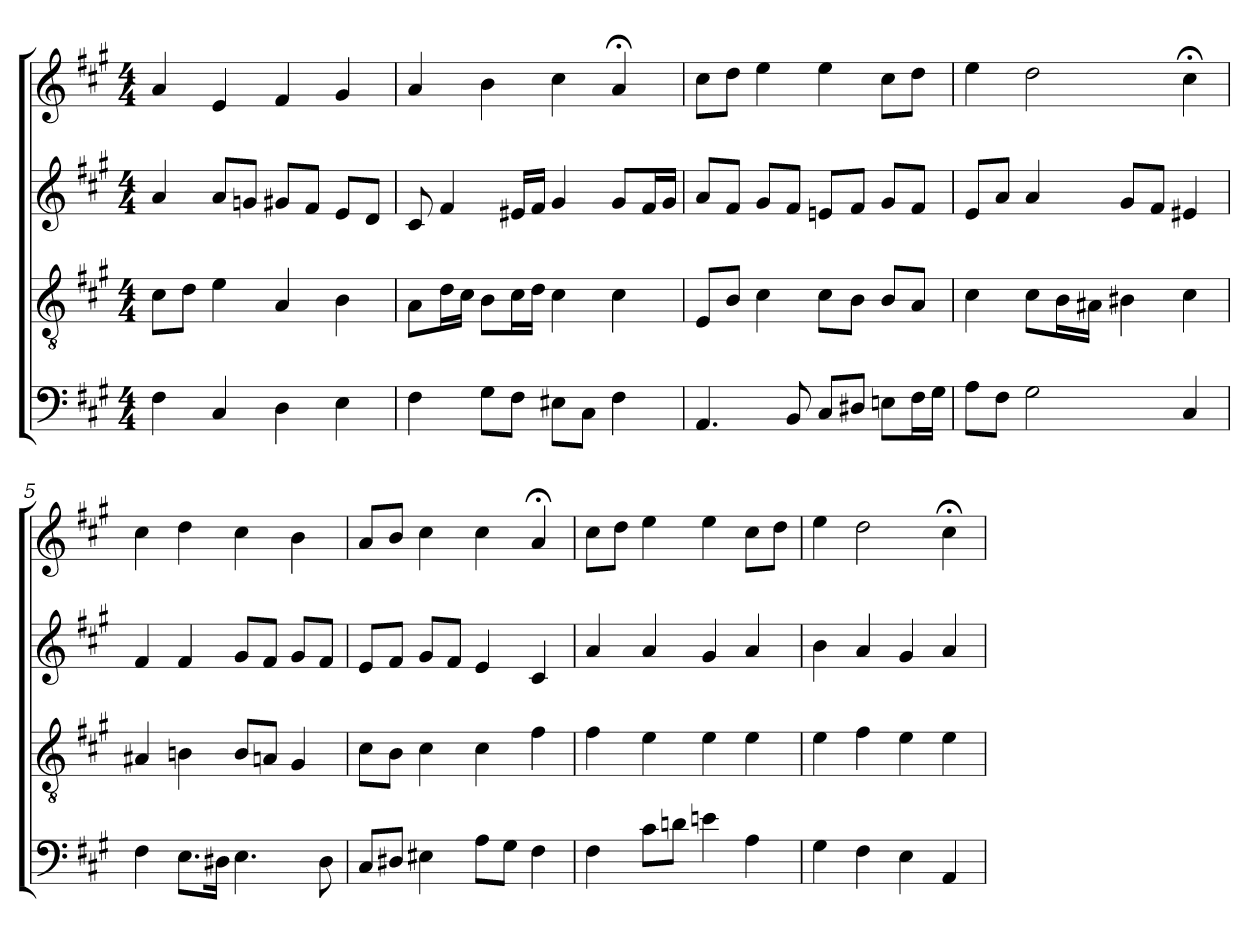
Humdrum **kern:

**kern	**kern	**kern	**kern
*part4	*part3	*part2	*part1
*staff4	*staff3	*staff2	*staff1
*clefF4	*clefGv2	*clefG2	*clefG2
*k[f#c#g#]	*k[f#c#g#]	*k[f#c#g#]	*k[f#c#g#]
*M4/4	*M4/4	*M4/4	*M4/4
=1	=1	=1	=1
4F#\	8c#\L	4a/	4a/
.	8d\J	.	.
4C#/	4e\	8a/L	4e/
.	.	8gn/J	.
4D\	4A/	8g#X/L	4f#/
.	.	8f#/J	.
4E\	4B\	8e/L	4g#/
.	.	8d/J	.
=2	=2	=2	=2
4F#\	8A\L	8c#/	4a/
.	16d\L	4f#/	.
.	16c#\JJ	.	.
8G#\L	8B\L	.	4b\
8F#\J	16c#\L	16e#X/LL	.
.	16d\JJ	16f#/JJ	.
8E#X\L	4c#\	4g#/	4cc#\
8C#\J	.	.	.
4F#\	4c#\	8g#/L	4a;/
.	.	16f#/L	.
.	.	16g#/JJ	.
=3	=3	=3	=3
4.AA/	8E/L	8a/L	8cc#\L
.	8B/J	8f#/J	8dd\J
.	4c#\	8g#/L	4ee\
8BB/	.	8f#/J	.
8C#/L	8c#\L	8en/L	4ee\
8D#X/J	8B\J	8f#/J	.
8En\L	8B/L	8g#/L	8cc#\L
16F#\L	8A/J	8f#/J	8dd\J
16G#\JJ	.	.	.
=4	=4	=4	=4
8A\L	4c#\	8e/L	4ee\
8F#\J	.	8a/J	.
2G#\	8c#\L	4a/	2dd\
.	16B\L	.	.
.	16A#X\JJ	.	.
.	4B#X\	8g#/L	.
.	.	8f#/J	.
4C#/	4c#\	4e#X/	4cc#;\
!!LO:LB:g=z
=5	=5	=5	=5
4F#\	4A#X/	4f#/	4cc#\
8.E\L	4Bn\	4f#/	4dd\
16D#X\Jk	.	.	.
4.E\	8B/L	8g#/L	4cc#\
.	8An/J	8f#/J	.
.	4G#/	8g#/L	4b\
8D#\	.	8f#/J	.
=6	=6	=6	=6
8C#/L	8c#\L	8e/L	8a/L
8D#X/J	8B\J	8f#/J	8b/J
4E#X\	4c#\	8g#/L	4cc#\
.	.	8f#/J	.
8A\L	4c#\	4e/	4cc#\
8G#\J	.	.	.
4F#\	4f#\	4c#/	4a;/
=7	=7	=7	=7
4F#\	4f#\	4a/	8cc#\L
.	.	.	8dd\J
8c#\L	4e\	4a/	4ee\
8dn\J	.	.	.
4en\	4e\	4g#/	4ee\
4A\	4e\	4a/	8cc#\L
.	.	.	8dd\J
=8	=8	=8	=8
4G#\	4e\	4b\	4ee\
4F#\	4f#\	4a/	2dd\
4E\	4e\	4g#/	.
4AA/	4e\	4a/	4cc#;\
=	=	=	=
*-	*-	*-	*-
